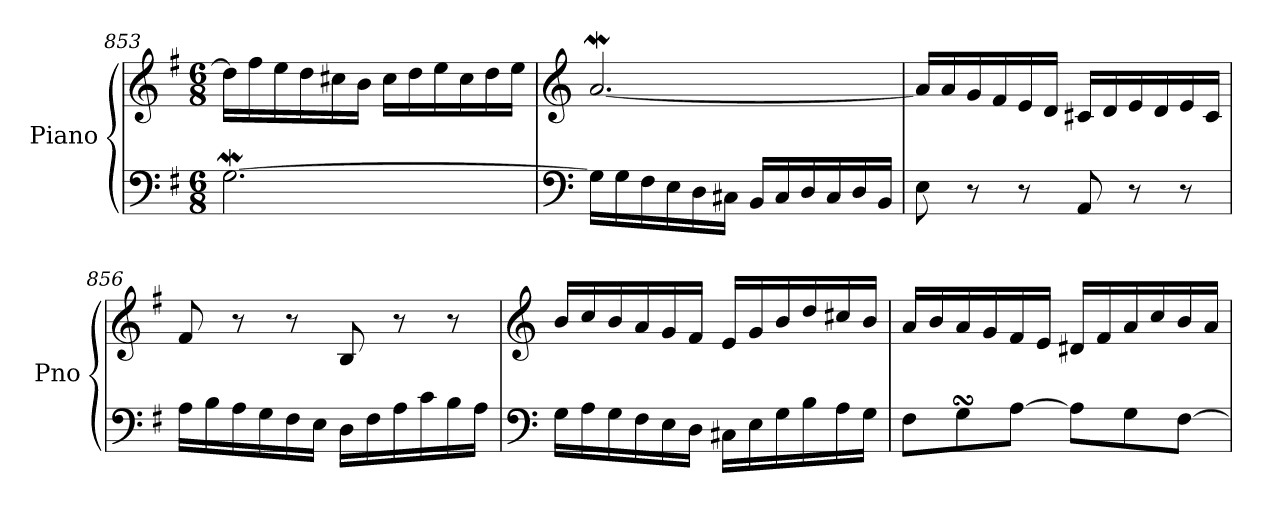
**kern	**kern
*part1	*part1
*staff2	*staff1
*I"Piano	*
*I'Pno	*
*clefF4	*clefG2
*k[f#]	*k[f#]
*M6/8	*M6/8
=853	=853
[2.Gw\	16dd\LL]
.	16ff#\
.	16ee\
.	16dd\
.	16cc#X\
.	16b\JJ
.	16cc#\LL
.	16dd\
.	16ee\
.	16cc#\
.	16dd\
.	16ee\JJ
!!LO:LB:g=z
=854	=854
*clefF4	*clefG2
16G\LL]	[2.aW/
16G\	.
16F#\	.
16E\	.
16D\	.
16C#X\JJ	.
16BB/LL	.
16C#/	.
16D/	.
16C#/	.
16D/	.
16BB/JJ	.
=855	=855
8E\	16a/LL]
.	16a/
8r	16g/
.	16f#/
8r	16e/
.	16d/JJ
8AA/	16c#X/LL
.	16d/
8r	16e/
.	16d/
8r	16e/
.	16c#/JJ
=856	=856
16A\LL	8f#/
16B\	.
16A\	8r
16G\	.
16F#\	8r
16E\JJ	.
16D\LL	8B/
16F#\	.
16A\	8r
16c\	.
16B\	8r
16A\JJ	.
!!LO:LB:g=z
=857	=857
*clefF4	*clefG2
16G\LL	16b/LL
16A\	16cc/
16G\	16b/
16F#\	16a/
16E\	16g/
16D\JJ	16f#/JJ
16C#X\LL	16e/LL
16E\	16g/
16G\	16b/
16B\	16dd/
16A\	16cc#X/
16G\JJ	16b/JJ
=858	=858
8F#\L	16a/LL
.	16b/
8GsSSs\	16a/
.	16g/
[8A\J	16f#/
.	16e/JJ
8A\L]	16d#X/LL
.	16f#/
8G\	16a/
.	16cc/
[8F#\J	16b/
.	16a/JJ
=	=
*-	*-
